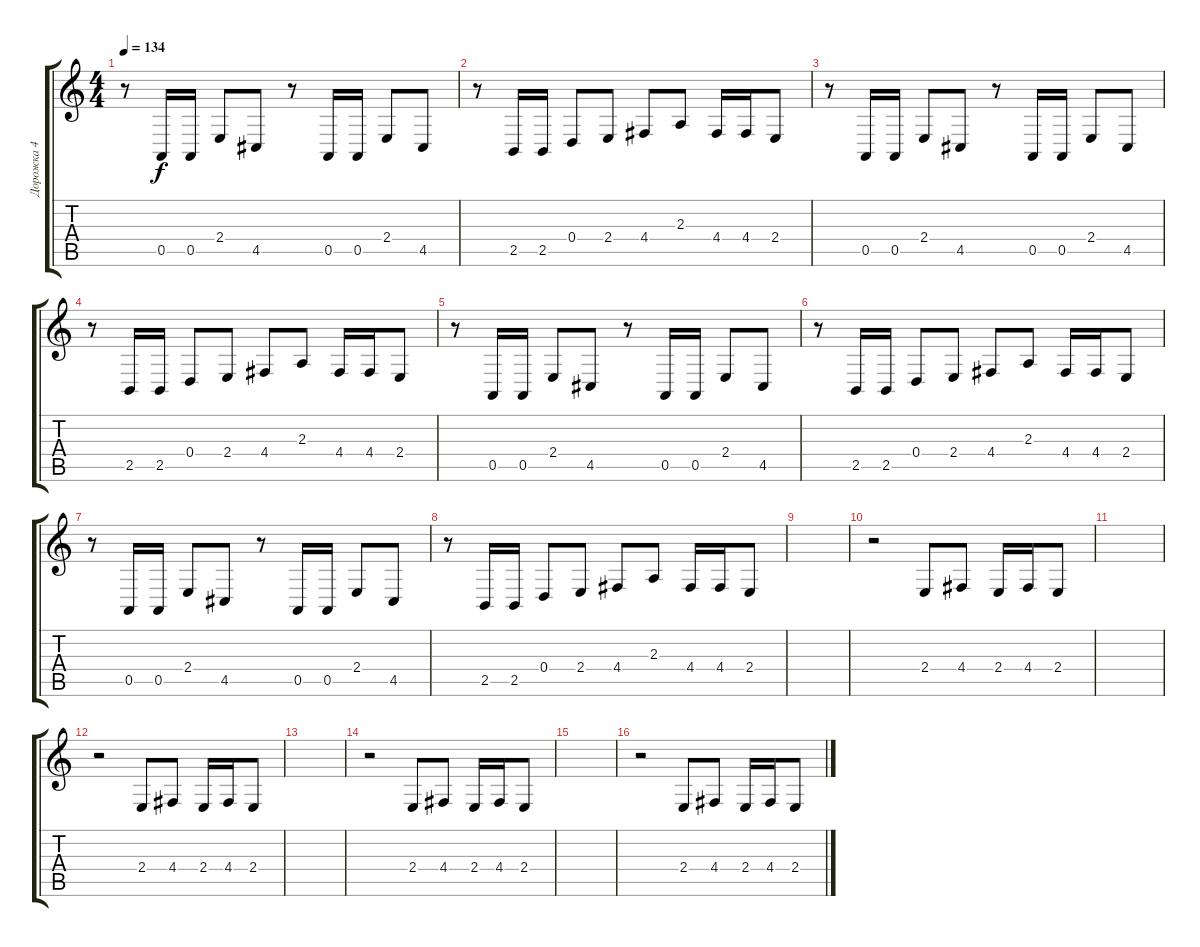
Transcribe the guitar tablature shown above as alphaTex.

\track ("Дорожка 4" "Дорожка 4") {instrument trombone}
\staff {score tabs}
\tuning (E4 B3 G3 D3 A2 E2) {hide}
\ts (4 4)
\tempo 134
\clef g2
\ks c
r.8{dy f} 0.5.16 0.5.16 2.4.8 4.5.8 r.8 0.5.16 0.5.16 2.4.8 4.5.8 |
r.8 2.5.16 2.5.16 0.4.8 2.4.8 4.4.8 2.3.8 4.4.16 4.4.16 2.4.8 |
r.8 0.5.16 0.5.16 2.4.8 4.5.8 r.8 0.5.16 0.5.16 2.4.8 4.5.8 |
r.8 2.5.16 2.5.16 0.4.8 2.4.8 4.4.8 2.3.8 4.4.16 4.4.16 2.4.8 |
r.8 0.5.16 0.5.16 2.4.8 4.5.8 r.8 0.5.16 0.5.16 2.4.8 4.5.8 |
r.8 2.5.16 2.5.16 0.4.8 2.4.8 4.4.8 2.3.8 4.4.16 4.4.16 2.4.8 |
r.8 0.5.16 0.5.16 2.4.8 4.5.8 r.8 0.5.16 0.5.16 2.4.8 4.5.8 |
r.8 2.5.16 2.5.16 0.4.8 2.4.8 4.4.8 2.3.8 4.4.16 4.4.16 2.4.8 |
|
r.2 2.4.8 4.4.8 2.4.16 4.4.16 2.4.8 |
|
r.2 2.4.8 4.4.8 2.4.16 4.4.16 2.4.8 |
|
r.2 2.4.8 4.4.8 2.4.16 4.4.16 2.4.8 |
|
r.2 2.4.8 4.4.8 2.4.16 4.4.16 2.4.8
